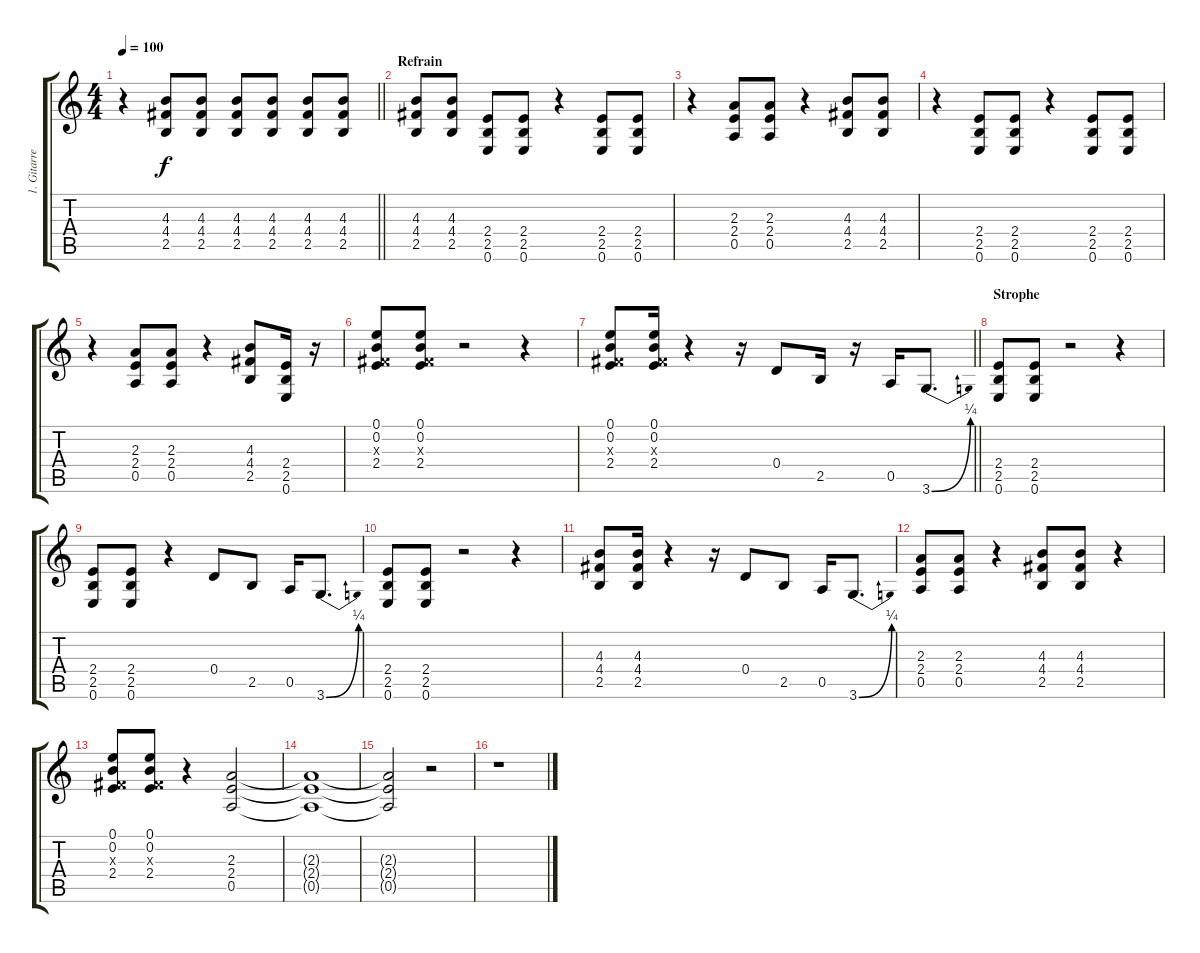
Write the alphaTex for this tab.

\track ("1. Gitarre" "1. Gitarre") {instrument overdrivenguitar}
\staff {score tabs}
\tuning (E4 B3 G3 D3 A2 E2) {hide}
\ts (4 4)
\tempo 100
\clef g2
\barLineRight lightlight
\ks c
r.4{dy f} (4.3 4.4 2.5).8 (4.3 4.4 2.5).8 (4.3 4.4 2.5).8 (4.3 4.4 2.5).8 (4.3 4.4 2.5).8 (4.3 4.4 2.5).8 |
\section ("" "Refrain")
(4.3 4.4 2.5).8 (4.3 4.4 2.5).8 (2.4 2.5 0.6).8 (2.4 2.5 0.6).8 r.4 (2.4 2.5 0.6).8 (2.4 2.5 0.6).8 |
r.4 (2.3 2.4 0.5).8 (2.3 2.4 0.5).8 r.4 (4.3 4.4 2.5).8 (4.3 4.4 2.5).8 |
r.4 (2.4 2.5 0.6).8 (2.4 2.5 0.6).8 r.4 (2.4 2.5 0.6).8 (2.4 2.5 0.6).8 |
r.4 (2.3 2.4 0.5).8 (2.3 2.4 0.5).8 r.4 (4.3 4.4 2.5).8 (2.4 2.5 0.6).16 r.16 |
(0.1 0.2 -1.3{x} 2.4).8 (0.1 0.2 -1.3{x} 2.4).8 r.2 r.4 |
\barLineRight lightlight
(0.1 0.2 -1.3{x} 2.4).8 (0.1 0.2 -1.3{x} 2.4).16 r.4 r.16 0.4.8 2.5.16 r.16 0.5.16 3.6{be (bend 0 0 60 1)}.8{d} |
\section ("" "Strophe")
(2.4 2.5 0.6).8 (2.4 2.5 0.6).8 r.2 r.4 |
(2.4 2.5 0.6).8 (2.4 2.5 0.6).8 r.4 0.4.8 2.5.8 0.5.16 3.6{be (bend 0 0 60 1)}.8{d} |
(2.4 2.5 0.6).8 (2.4 2.5 0.6).8 r.2 r.4 |
(4.3 4.4 2.5).8 (4.3 4.4 2.5).16 r.4 r.16 0.4.8 2.5.8 0.5.16 3.6{be (bend 0 0 60 1)}.8{d} |
(2.3 2.4 0.5).8 (2.3 2.4 0.5).8 r.4 (4.3 4.4 2.5).8 (4.3 4.4 2.5).8 r.4 |
(0.1 0.2 -1.3{x} 2.4).8 (0.1 0.2 -1.3{x} 2.4).8 r.4 (2.3 2.4 0.5).2 |
(2.3{t} 2.4{t} 0.5{t}).1 |
(2.3{t} 2.4{t} 0.5{t}).2 r.2 |
r.1
